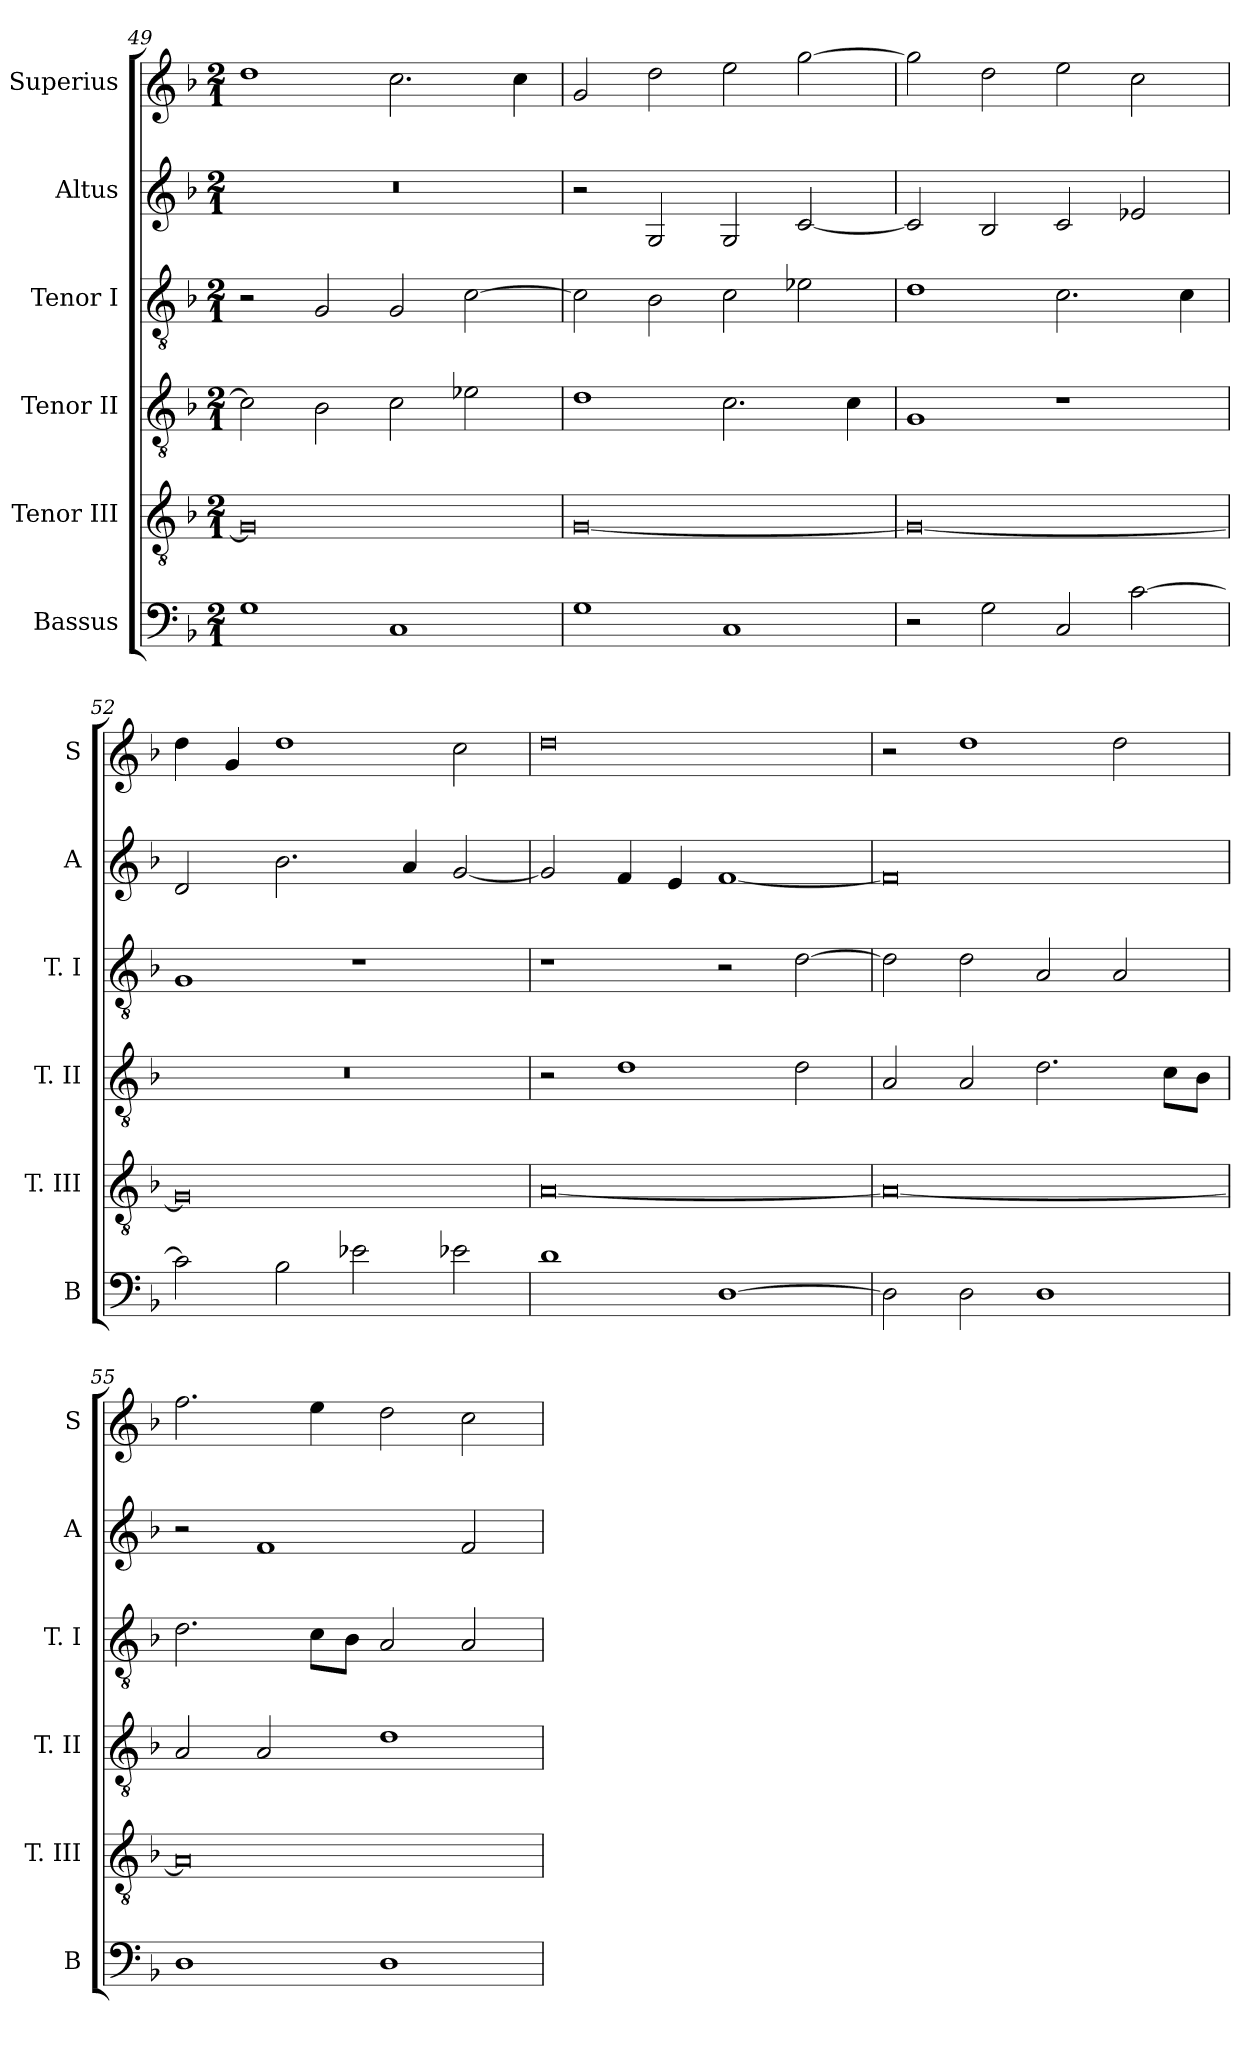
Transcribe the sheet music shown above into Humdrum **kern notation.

**kern	**kern	**kern	**kern	**kern	**kern
*part6	*part5	*part4	*part3	*part2	*part1
*staff6	*staff5	*staff4	*staff3	*staff2	*staff1
*I"Bassus	*I"Tenor III	*I"Tenor II	*I"Tenor I	*I"Altus	*I"Superius
*I'B	*I'T. III	*I'T. II	*I'T. I	*I'A	*I'S
*clefF4	*clefGv2	*clefGv2	*clefGv2	*clefG2	*clefG2
*k[b-]	*k[b-]	*k[b-]	*k[b-]	*k[b-]	*k[b-]
*F:	*F:	*F:	*F:	*F:	*F:
*M2/1	*M2/1	*M2/1	*M2/1	*M2/1	*M2/1
=49	=49	=49	=49	=49	=49
1G	0G]	2c]	2r	0r	1dd
.	.	2B-	2G	.	.
1C	.	2c	2G	.	2.cc
.	.	2e-X	[2c	.	.
.	.	.	.	.	4cc
=50	=50	=50	=50	=50	=50
1G	[0G	1d	2c]	2r	2g
.	.	.	2B-	2G	2dd
1C	.	2.c	2c	2G	2ee
.	.	.	2e-X	[2c	[2gg
.	.	4c	.	.	.
=51	=51	=51	=51	=51	=51
2r	0G_	1G	1d	2c]	2gg]
2G	.	.	.	2B-	2dd
2C	.	1r	2.c	2c	2ee
[2c	.	.	.	2e-X	2cc
.	.	.	4c	.	.
=52	=52	=52	=52	=52	=52
2c]	0G]	0r	1G	2d	4dd
.	.	.	.	.	4g
2B-	.	.	.	2.b-	1dd
2e-X	.	.	1r	.	.
.	.	.	.	4a	.
2e-X	.	.	.	[2g	2cc
=53	=53	=53	=53	=53	=53
1d	[0A	2r	1r	2g]	0dd
.	.	1d	.	4f	.
.	.	.	.	4e	.
[1D	.	.	2r	[1f	.
.	.	2d	[2d	.	.
=54	=54	=54	=54	=54	=54
2D]	0A_	2A	2d]	0f]	2r
2D	.	2A	2d	.	1dd
1D	.	2.d	2A	.	.
.	.	.	2A	.	2dd
.	.	8cL	.	.	.
.	.	8B-J	.	.	.
=55	=55	=55	=55	=55	=55
1D	0A]	2A	2.d	2r	2.ff
.	.	2A	.	1f	.
.	.	.	8cL	.	4ee
.	.	.	8B-J	.	.
1D	.	1d	2A	.	2dd
.	.	.	2A	2f	2cc
=	=	=	=	=	=
*-	*-	*-	*-	*-	*-
